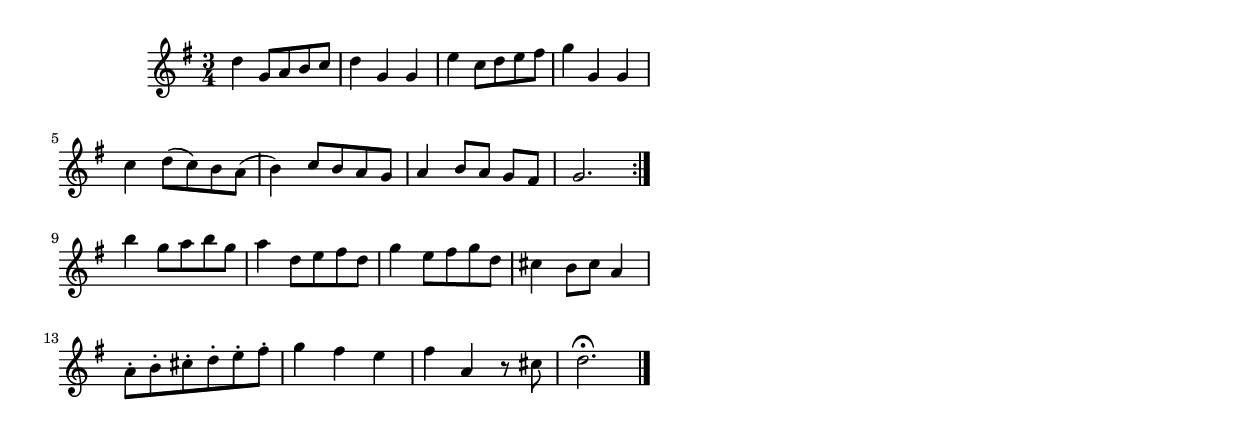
\version "1.5.68"

% lines preceded by a percent sign are comments.
\include "paper16.ly"
\score {
    \notes
    \relative c''
        \sequential {
	    \key g \major
	    \time 3/4    

	\repeat "volta" 2 \sequential {
	    d4 g,8 a b c d4 g, g |
	    e'4 c8 d e fis g4 g, g |
	    c4 d8-( c-) b a( b4-) c8 b a g |
	    a4 b8-[ a-] g-[ fis-] g2.  |
	}

        b'4 g8 a b g
        a4 d,8 e fis d |
        g4 e8 fis g d cis4 b8 cis a4 |
        a8-. b-. cis-. d-. e-. fis-.
        g4 fis e |
        fis a,  r8 cis8
        d2.-\fermata
        \bar "|."
    }
    \paper {
       linewidth = 10.0 \cm % standard settings are too wide for a book
   }
}
